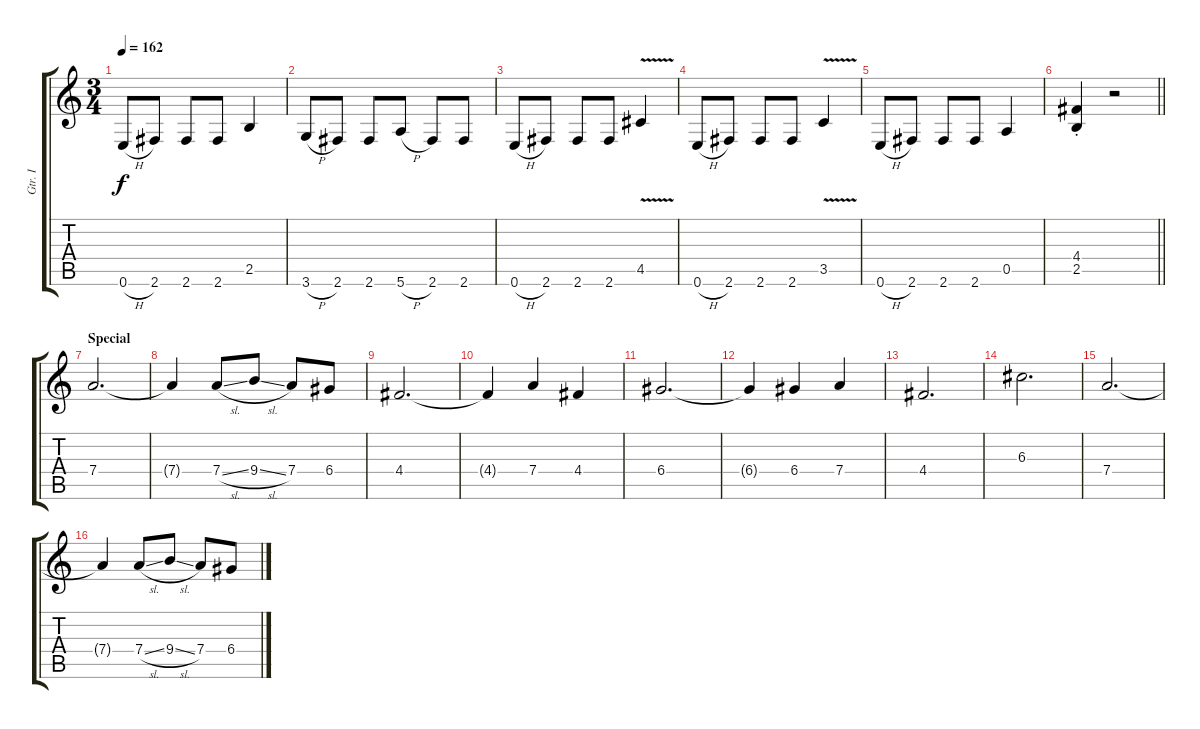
\track ("Gtr. I" "Gtr. I") {instrument distortionguitar}
\staff {score tabs}
\tuning (E4 B3 G3 D3 A2 E2) {hide}
\ts (3 4)
\tempo 162
\clef g2
\ks c
0.6{h}.8{dy f} 2.6.8 2.6.8 2.6.8 2.5.4 |
3.6{h}.8 2.6.8 2.6.8 5.6{h}.8 2.6.8 2.6.8 |
0.6{h}.8 2.6.8 2.6.8 2.6.8 4.5{v}.4 |
0.6{h}.8 2.6.8 2.6.8 2.6.8 3.5{v}.4 |
0.6{h}.8 2.6.8 2.6.8 2.6.8 0.5.4 |
\barLineRight lightlight
(4.4{st} 2.5{st}).4 r.2 |
\section ("" "Special")
7.4.2{d} |
7.4{t}.4 7.4{sl}.8 9.4{sl}.8 7.4.8 6.4.8 |
4.4.2{d} |
4.4{t}.4 7.4.4 4.4.4 |
6.4.2{d} |
6.4{t}.4 6.4.4 7.4.4 |
4.4.2{d} |
6.3.2{d} |
7.4.2{d} |
7.4{t}.4 7.4{sl}.8 9.4{sl}.8 7.4.8 6.4.8
